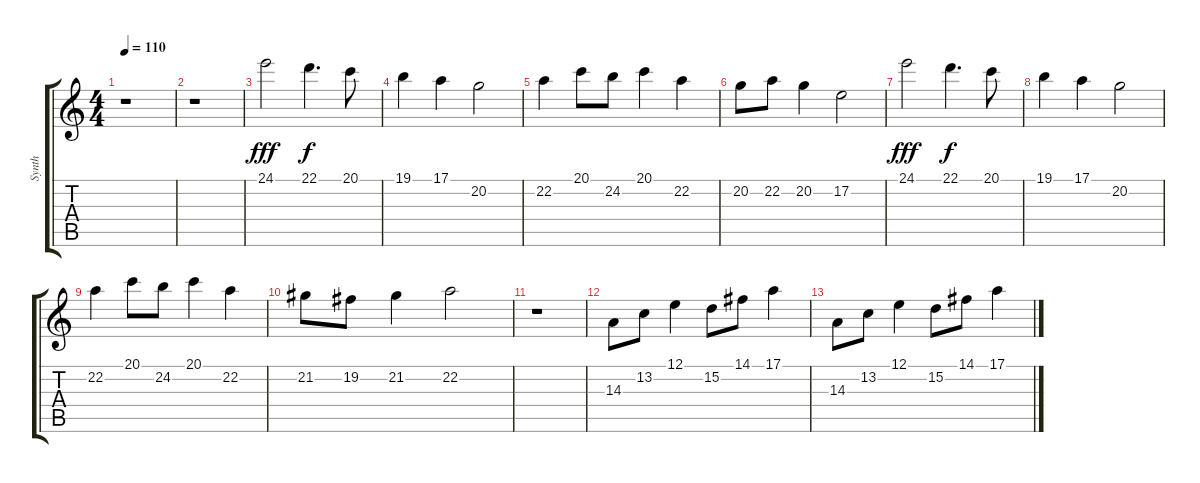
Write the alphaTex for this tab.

\track ("Synth" "Synth") {instrument stringensemble1}
\staff {score tabs}
\tuning (E4 B3 G3 D3 A2 E2) {hide}
\ts (4 4)
\tempo 110
\clef g2
\ks c
r.1{dy f} |
r.1 |
24.1.2{dy fff volume 14 instrument pad2warm} 22.1.4{d dy f} 20.1.8 |
19.1.4 17.1.4 20.2.2 |
22.2.4 20.1.8 24.2.8 20.1.4 22.2.4 |
20.2.8 22.2.8 20.2.4 17.2.2 |
24.1.2{dy fff} 22.1.4{d dy f} 20.1.8 |
19.1.4 17.1.4 20.2.2 |
22.2.4 20.1.8 24.2.8 20.1.4 22.2.4 |
21.2.8 19.2.8 21.2.4 22.2.2 |
r.1 |
14.3.8{volume 14 instrument pad8sweep} 13.2.8 12.1.4 15.2.8 14.1.8 17.1.4 |
14.3.8 13.2.8 12.1.4 15.2.8 14.1.8 17.1.4
